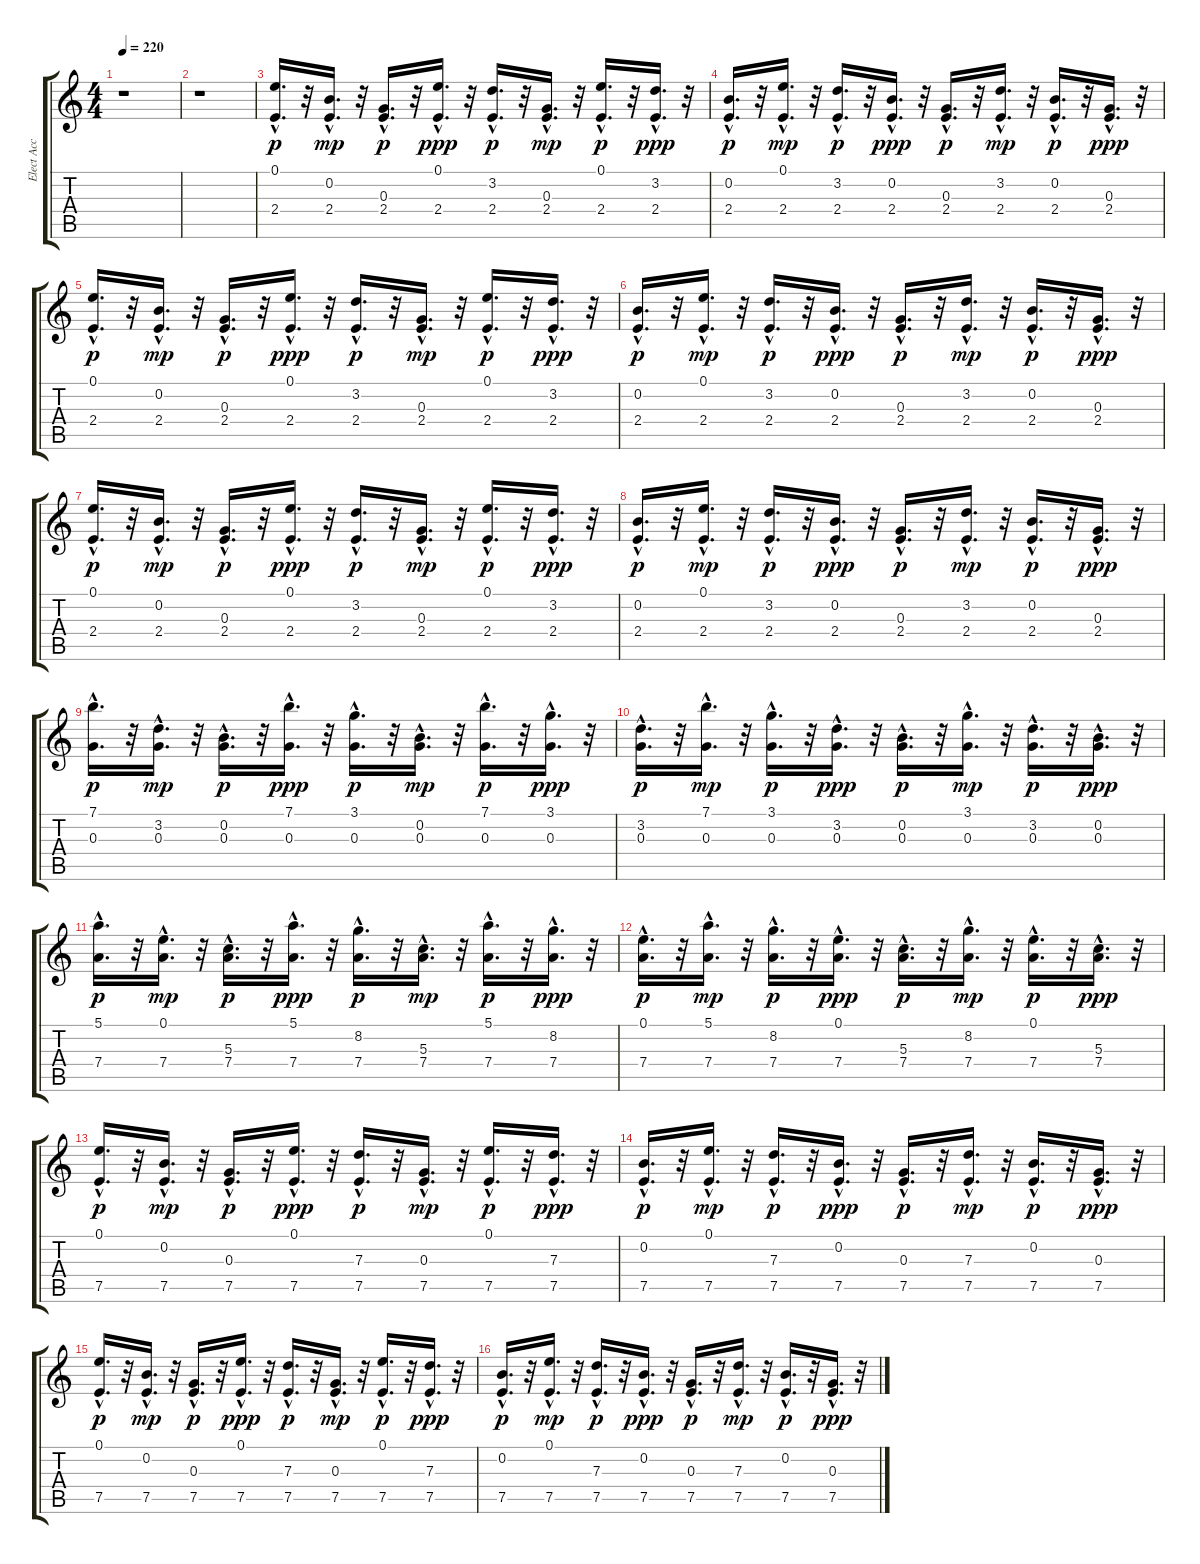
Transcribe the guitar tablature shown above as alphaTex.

\track ("Elect Acc 1" "Elect Acc ") {instrument synthbass1}
\staff {score tabs}
\tuning (E4 B3 G3 D3 A2 E2) {hide}
\ts (4 4)
\tempo 220
\clef g2
\ks c
r.1{dy ppp} |
r.1 |
(0.1{hac} 2.4{hac}).16{d dy p volume 2 balance 3} r.32 (0.2{hac} 2.4{hac}).16{d dy mp} r.32 (0.3{hac} 2.4{hac}).16{d dy p volume 2} r.32 (0.1{hac} 2.4{hac}).16{d dy ppp volume 2} r.32 (3.2{hac} 2.4{hac}).16{d dy p volume 3} r.32 (0.3{hac} 2.4{hac}).16{d dy mp volume 3} r.32 (0.1{hac} 2.4{hac}).16{d dy p volume 3} r.32 (3.2{hac} 2.4{hac}).16{d dy ppp volume 3} r.32 |
(0.2{hac} 2.4{hac}).16{d dy p volume 3} r.32 (0.1{hac} 2.4{hac}).16{d dy mp volume 3} r.32 (3.2{hac} 2.4{hac}).16{d dy p volume 3} r.32 (0.2{hac} 2.4{hac}).16{d dy ppp volume 4} r.32 (0.3{hac} 2.4{hac}).16{d dy p volume 4} r.32 (3.2{hac} 2.4{hac}).16{d dy mp} r.32 (0.2{hac} 2.4{hac}).16{d dy p volume 4} r.32 (0.3{hac} 2.4{hac}).16{d dy ppp volume 4} r.32 |
(0.1{hac} 2.4{hac}).16{d dy p volume 4} r.32 (0.2{hac} 2.4{hac}).16{d dy mp volume 4} r.32 (0.3{hac} 2.4{hac}).16{d dy p volume 4} r.32 (0.1{hac} 2.4{hac}).16{d dy ppp} r.32 (3.2{hac} 2.4{hac}).16{d dy p volume 4} r.32 (0.3{hac} 2.4{hac}).16{d dy mp volume 4} r.32 (0.1{hac} 2.4{hac}).16{d dy p volume 5} r.32 (3.2{hac} 2.4{hac}).16{d dy ppp volume 5} r.32 |
(0.2{hac} 2.4{hac}).16{d dy p volume 5} r.32 (0.1{hac} 2.4{hac}).16{d dy mp volume 6} r.32 (3.2{hac} 2.4{hac}).16{d dy p} r.32 (0.2{hac} 2.4{hac}).16{d dy ppp} r.32 (0.3{hac} 2.4{hac}).16{d dy p} r.32 (3.2{hac} 2.4{hac}).16{d dy mp} r.32 (0.2{hac} 2.4{hac}).16{d dy p} r.32 (0.3{hac} 2.4{hac}).16{d dy ppp} r.32 |
(0.1{hac} 2.4{hac}).16{d dy p} r.32 (0.2{hac} 2.4{hac}).16{d dy mp} r.32 (0.3{hac} 2.4{hac}).16{d dy p} r.32 (0.1{hac} 2.4{hac}).16{d dy ppp} r.32 (3.2{hac} 2.4{hac}).16{d dy p} r.32 (0.3{hac} 2.4{hac}).16{d dy mp} r.32 (0.1{hac} 2.4{hac}).16{d dy p} r.32 (3.2{hac} 2.4{hac}).16{d dy ppp} r.32 |
(0.2{hac} 2.4{hac}).16{d dy p} r.32 (0.1{hac} 2.4{hac}).16{d dy mp} r.32 (3.2{hac} 2.4{hac}).16{d dy p} r.32 (0.2{hac} 2.4{hac}).16{d dy ppp} r.32 (0.3{hac} 2.4{hac}).16{d dy p} r.32 (3.2{hac} 2.4{hac}).16{d dy mp} r.32 (0.2{hac} 2.4{hac}).16{d dy p} r.32 (0.3{hac} 2.4{hac}).16{d dy ppp} r.32 |
(7.1{hac} 0.3{hac}).16{d dy p} r.32 (3.2{hac} 0.3{hac}).16{d dy mp} r.32 (0.2{hac} 0.3{hac}).16{d dy p} r.32 (7.1{hac} 0.3{hac}).16{d dy ppp} r.32 (3.1{hac} 0.3{hac}).16{d dy p} r.32 (0.2{hac} 0.3{hac}).16{d dy mp} r.32 (7.1{hac} 0.3{hac}).16{d dy p} r.32 (3.1{hac} 0.3{hac}).16{d dy ppp} r.32 |
(3.2{hac} 0.3{hac}).16{d dy p} r.32 (7.1{hac} 0.3{hac}).16{d dy mp} r.32 (3.1{hac} 0.3{hac}).16{d dy p} r.32 (3.2{hac} 0.3{hac}).16{d dy ppp} r.32 (0.2{hac} 0.3{hac}).16{d dy p} r.32 (3.1{hac} 0.3{hac}).16{d dy mp} r.32 (3.2{hac} 0.3{hac}).16{d dy p} r.32 (0.2{hac} 0.3{hac}).16{d dy ppp} r.32 |
(5.1{hac} 7.4{hac}).16{d dy p} r.32 (0.1{hac} 7.4{hac}).16{d dy mp} r.32 (5.3{hac} 7.4{hac}).16{d dy p} r.32 (5.1{hac} 7.4{hac}).16{d dy ppp} r.32 (8.2{hac} 7.4{hac}).16{d dy p} r.32 (5.3{hac} 7.4{hac}).16{d dy mp} r.32 (5.1{hac} 7.4{hac}).16{d dy p} r.32 (8.2{hac} 7.4{hac}).16{d dy ppp} r.32 |
(0.1{hac} 7.4{hac}).16{d dy p} r.32 (5.1{hac} 7.4{hac}).16{d dy mp} r.32 (8.2{hac} 7.4{hac}).16{d dy p} r.32 (0.1{hac} 7.4{hac}).16{d dy ppp} r.32 (5.3{hac} 7.4{hac}).16{d dy p} r.32 (8.2{hac} 7.4{hac}).16{d dy mp} r.32 (0.1{hac} 7.4{hac}).16{d dy p} r.32 (5.3{hac} 7.4{hac}).16{d dy ppp} r.32 |
(0.1{hac} 7.5{hac}).16{d dy p} r.32 (0.2{hac} 7.5{hac}).16{d dy mp} r.32 (0.3{hac} 7.5{hac}).16{d dy p} r.32 (0.1{hac} 7.5{hac}).16{d dy ppp} r.32 (7.3{hac} 7.5{hac}).16{d dy p} r.32 (0.3{hac} 7.5{hac}).16{d dy mp} r.32 (0.1{hac} 7.5{hac}).16{d dy p} r.32 (7.3{hac} 7.5{hac}).16{d dy ppp} r.32 |
(0.2{hac} 7.5{hac}).16{d dy p} r.32 (0.1{hac} 7.5{hac}).16{d dy mp} r.32 (7.3{hac} 7.5{hac}).16{d dy p} r.32 (0.2{hac} 7.5{hac}).16{d dy ppp} r.32 (0.3{hac} 7.5{hac}).16{d dy p} r.32 (7.3{hac} 7.5{hac}).16{d dy mp} r.32 (0.2{hac} 7.5{hac}).16{d dy p} r.32 (0.3{hac} 7.5{hac}).16{d dy ppp} r.32 |
(0.1{hac} 7.5{hac}).16{d dy p} r.32 (0.2{hac} 7.5{hac}).16{d dy mp} r.32 (0.3{hac} 7.5{hac}).16{d dy p} r.32 (0.1{hac} 7.5{hac}).16{d dy ppp} r.32 (7.3{hac} 7.5{hac}).16{d dy p} r.32 (0.3{hac} 7.5{hac}).16{d dy mp} r.32 (0.1{hac} 7.5{hac}).16{d dy p} r.32 (7.3{hac} 7.5{hac}).16{d dy ppp} r.32 |
(0.2{hac} 7.5{hac}).16{d dy p} r.32 (0.1{hac} 7.5{hac}).16{d dy mp} r.32 (7.3{hac} 7.5{hac}).16{d dy p} r.32 (0.2{hac} 7.5{hac}).16{d dy ppp} r.32 (0.3{hac} 7.5{hac}).16{d dy p} r.32 (7.3{hac} 7.5{hac}).16{d dy mp} r.32 (0.2{hac} 7.5{hac}).16{d dy p} r.32 (0.3{hac} 7.5{hac}).16{d dy ppp} r.32
